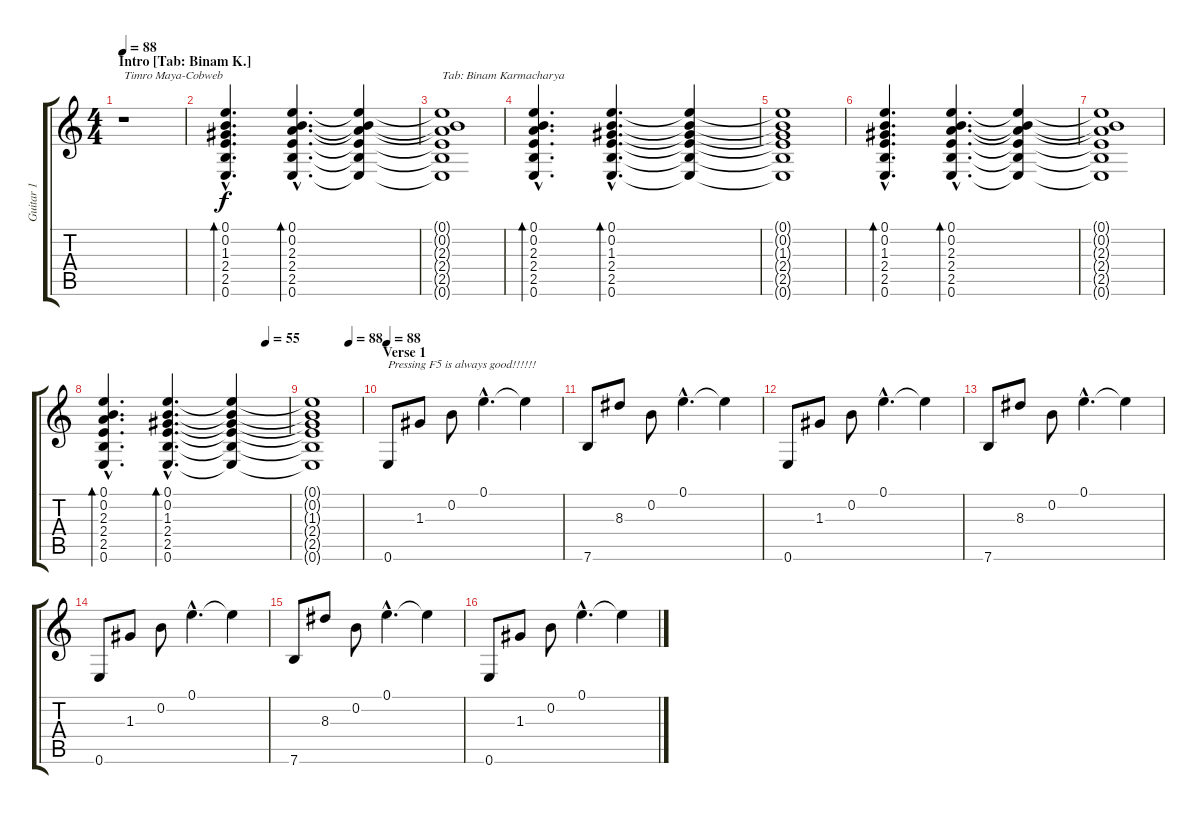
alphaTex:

\track ("Guitar 1" "Guitar 1") {instrument electricguitarjazz}
\staff {score tabs}
\tuning (E4 B3 G3 D3 A2 E2) {hide}
\ts (4 4)
\section ("" "Intro [Tab: Binam K.]")
\tempo 88
\clef g2
\ks c
r.1{txt "Timro Maya-Cobweb" dy f instrument electricguitarjazz} |
(0.1{hac} 0.2{hac} 1.3{hac} 2.4{hac} 2.5{hac} 0.6{hac}).4{d bd 60} (0.1{hac} 0.2{hac} 2.3{hac} 2.4{hac} 2.5{hac} 0.6{hac}).4{d bd 60} (0.1{t} 0.2{t} 2.3{t} 2.4{t} 2.5{t} 0.6{t}).4 |
(0.1{t} 0.2{t} 2.3{t} 2.4{t} 2.5{t} 0.6{t}).1{txt "Tab: Binam Karmacharya"} |
(0.1{hac} 0.2{hac} 2.3{hac} 2.4{hac} 2.5{hac} 0.6{hac}).4{d bd 60} (0.1{hac} 0.2{hac} 1.3{hac} 2.4{hac} 2.5{hac} 0.6{hac}).4{d bd 60} (0.1{t} 0.2{t} 1.3{t} 2.4{t} 2.5{t} 0.6{t}).4 |
(0.1{t} 0.2{t} 1.3{t} 2.4{t} 2.5{t} 0.6{t}).1 |
(0.1{hac} 0.2{hac} 1.3{hac} 2.4{hac} 2.5{hac} 0.6{hac}).4{d bd 60} (0.1{hac} 0.2{hac} 2.3{hac} 2.4{hac} 2.5{hac} 0.6{hac}).4{d bd 60} (0.1{t} 0.2{t} 2.3{t} 2.4{t} 2.5{t} 0.6{t}).4 |
(0.1{t} 0.2{t} 2.3{t} 2.4{t} 2.5{t} 0.6{t}).1 |
\tempo (55 0.875)
(0.1{hac} 0.2{hac} 2.3{hac} 2.4{hac} 2.5{hac} 0.6{hac}).4{d bd 60} (0.1{hac} 0.2{hac} 1.3{hac} 2.4{hac} 2.5{hac} 0.6{hac}).4{d bd 60} (0.1{t} 0.2{t} 1.3{t} 2.4{t} 2.5{t} 0.6{t}).4 |
\tempo (88 0.75)
(0.1{t} 0.2{t} 1.3{t} 2.4{t} 2.5{t} 0.6{t}).1 |
\section ("" "Verse 1")
\tempo 88
0.6.8{txt "Pressing F5 is always good!!!!!!"} 1.3.8 0.2.8 0.1{hac}.4{d} 0.1{t}.4 |
7.6.8 8.3.8 0.2.8 0.1{hac}.4{d} 0.1{t}.4 |
0.6.8 1.3.8 0.2.8 0.1{hac}.4{d} 0.1{t}.4 |
7.6.8 8.3.8 0.2.8 0.1{hac}.4{d} 0.1{t}.4 |
0.6.8 1.3.8 0.2.8 0.1{hac}.4{d} 0.1{t}.4 |
7.6.8 8.3.8 0.2.8 0.1{hac}.4{d} 0.1{t}.4 |
0.6.8 1.3.8 0.2.8 0.1{hac}.4{d} 0.1{t}.4
